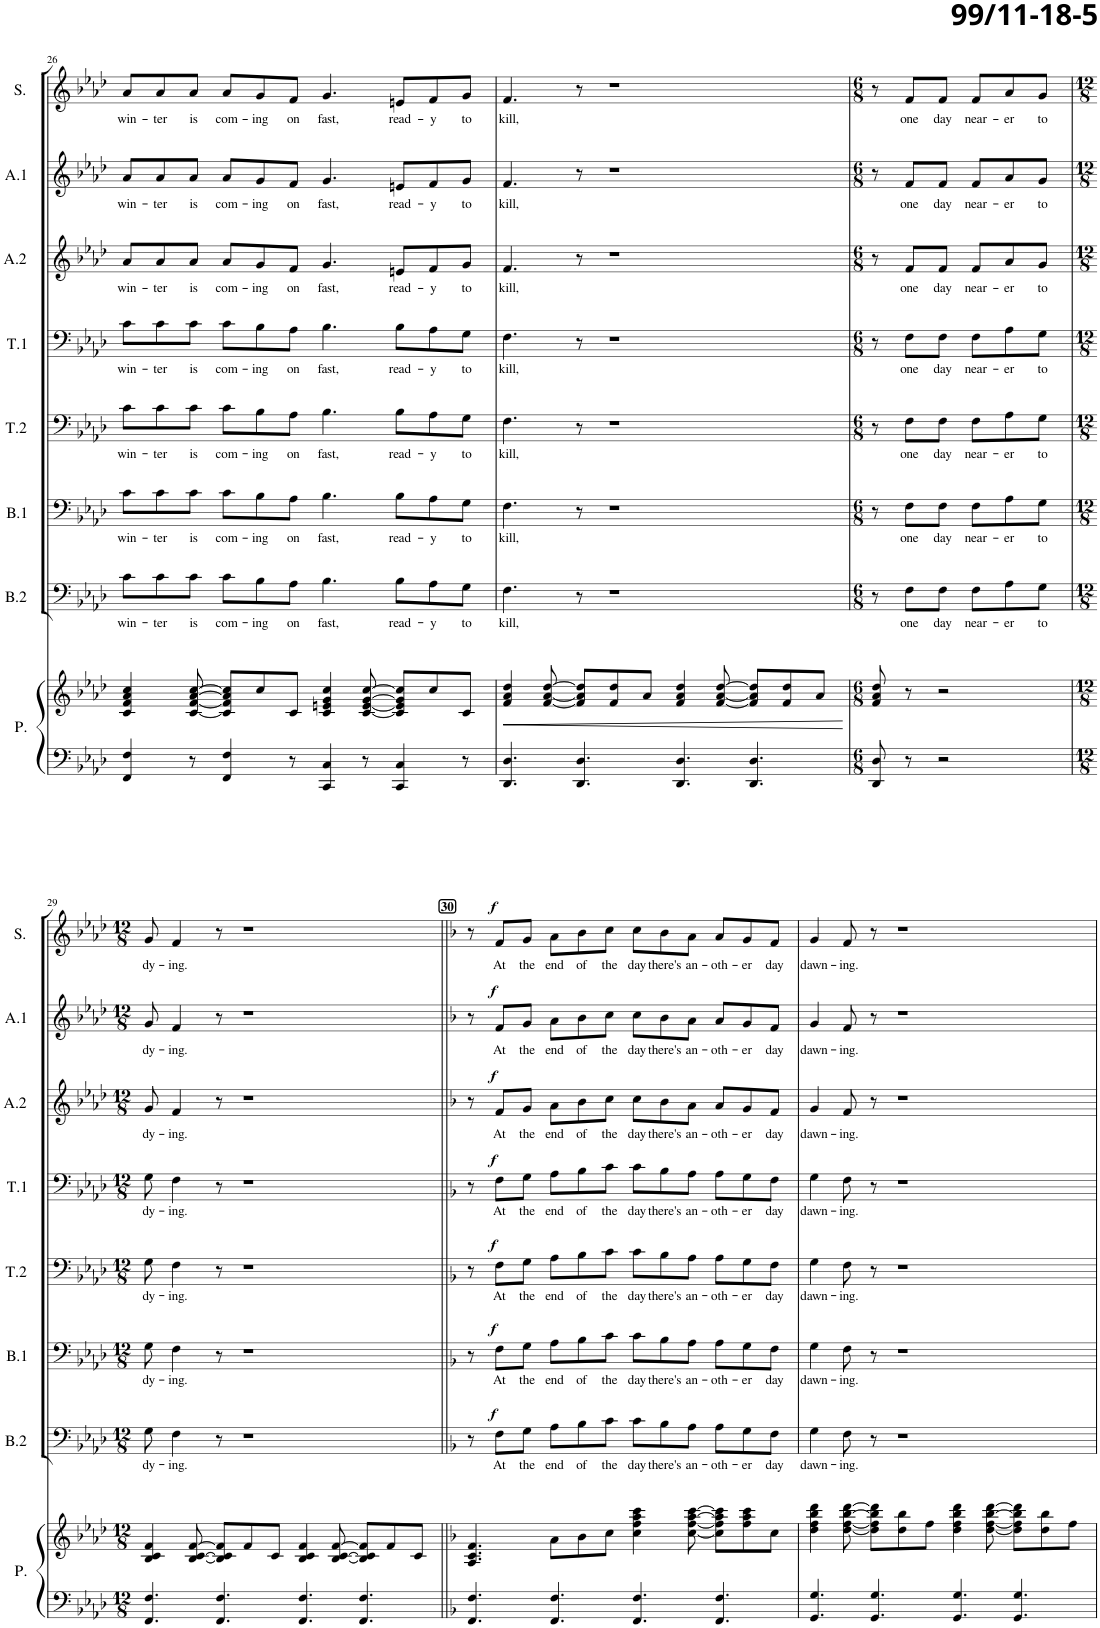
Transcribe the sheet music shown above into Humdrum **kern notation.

**kern	**kern	**kern	**text	**dynam	**kern	**text	**dynam	**kern	**text	**dynam	**kern	**text	**dynam	**kern	**text	**dynam	**kern	**text	**dynam	**kern	**text	**dynam
*part8	*part8	*part7	*part7	*part7	*part6	*part6	*part6	*part5	*part5	*part5	*part4	*part4	*part4	*part3	*part3	*part3	*part2	*part2	*part2	*part1	*part1	*part1
*staff9	*staff8	*staff7	*staff7	*staff7	*staff6	*staff6	*staff6	*staff5	*staff5	*staff5	*staff4	*staff4	*staff4	*staff3	*staff3	*staff3	*staff2	*staff2	*staff2	*staff1	*staff1	*staff1
*I"Piano	*	*I"Bass 2	*	*	*I"Bass 1	*	*	*I"Tenor 2	*	*	*I"Tenor 1	*	*	*I"Alto 2	*	*	*I"Alto 1	*	*	*I"Soprano	*	*
*I'P.	*	*I'B.2	*	*	*I'B.1	*	*	*I'T.2	*	*	*I'T.1	*	*	*I'A.2	*	*	*I'A.1	*	*	*I'S.	*	*
!!LO:PB:g=z
*clefF4	*clefG2	*clefF4	*	*	*clefF4	*	*	*clefF4	*	*	*clefF4	*	*	*clefG2	*	*	*clefG2	*	*	*clefG2	*	*
*k[b-e-a-d-]	*k[b-e-a-d-]	*k[b-e-a-d-]	*	*	*k[b-e-a-d-]	*	*	*k[b-e-a-d-]	*	*	*k[b-e-a-d-]	*	*	*k[b-e-a-d-]	*	*	*k[b-e-a-d-]	*	*	*k[b-e-a-d-]	*	*
*M12/8	*M12/8	*M12/8	*	*	*M12/8	*	*	*M12/8	*	*	*M12/8	*	*	*M12/8	*	*	*M12/8	*	*	*M12/8	*	*
=26	=26	=26	=26	=26	=26	=26	=26	=26	=26	=26	=26	=26	=26	=26	=26	=26	=26	=26	=26	=26	=26	=26
!	!	!	!LO:LY:b	!	!	!LO:LY:b	!	!	!LO:LY:b	!	!	!LO:LY:b	!	!	!LO:LY:b	!	!	!LO:LY:b	!	!	!LO:LY:b	!
4FF/ 4F/	4c/ 4f/ 4a-/ 4cc/	8c\L	win-	.	8c\L	win-	.	8c\L	win-	.	8c\L	win-	.	8a-/L	win-	.	8a-/L	win-	.	8a-/L	win-	.
!	!	!	!LO:LY:b	!	!	!LO:LY:b	!	!	!LO:LY:b	!	!	!LO:LY:b	!	!	!LO:LY:b	!	!	!LO:LY:b	!	!	!LO:LY:b	!
.	.	8c\	-ter	.	8c\	-ter	.	8c\	-ter	.	8c\	-ter	.	8a-/	-ter	.	8a-/	-ter	.	8a-/	-ter	.
!	!	!	!LO:LY:b	!	!	!LO:LY:b	!	!	!LO:LY:b	!	!	!LO:LY:b	!	!	!LO:LY:b	!	!	!LO:LY:b	!	!	!LO:LY:b	!
8r	[8c/ [8f/ [8a-/ [8cc/	8c\J	is	.	8c\J	is	.	8c\J	is	.	8c\J	is	.	8a-/J	is	.	8a-/J	is	.	8a-/J	is	.
!	!	!	!LO:LY:b	!	!	!LO:LY:b	!	!	!LO:LY:b	!	!	!LO:LY:b	!	!	!LO:LY:b	!	!	!LO:LY:b	!	!	!LO:LY:b	!
4FF/ 4F/	8c/] 8f/] 8a-/] 8cc/]L	8c\L	com-	.	8c\L	com-	.	8c\L	com-	.	8c\L	com-	.	8a-/L	com-	.	8a-/L	com-	.	8a-/L	com-	.
!	!	!	!LO:LY:b	!	!	!LO:LY:b	!	!	!LO:LY:b	!	!	!LO:LY:b	!	!	!LO:LY:b	!	!	!LO:LY:b	!	!	!LO:LY:b	!
.	8cc/	8B-\	-ing	.	8B-\	-ing	.	8B-\	-ing	.	8B-\	-ing	.	8g/	-ing	.	8g/	-ing	.	8g/	-ing	.
!	!	!	!LO:LY:b	!	!	!LO:LY:b	!	!	!LO:LY:b	!	!	!LO:LY:b	!	!	!LO:LY:b	!	!	!LO:LY:b	!	!	!LO:LY:b	!
8r	8c/J	8A-\J	on	.	8A-\J	on	.	8A-\J	on	.	8A-\J	on	.	8f/J	on	.	8f/J	on	.	8f/J	on	.
!	!	!	!LO:LY:b	!	!	!LO:LY:b	!	!	!LO:LY:b	!	!	!LO:LY:b	!	!	!LO:LY:b	!	!	!LO:LY:b	!	!	!LO:LY:b	!
4CC/ 4C/	4c/ 4en/ 4g/ 4cc/	4.B-\	fast,	.	4.B-\	fast,	.	4.B-\	fast,	.	4.B-\	fast,	.	4.g/	fast,	.	4.g/	fast,	.	4.g/	fast,	.
8r	[8c/ [8e/ [8g/ [8cc/	.	.	.	.	.	.	.	.	.	.	.	.	.	.	.	.	.	.	.	.	.
!	!	!	!LO:LY:b	!	!	!LO:LY:b	!	!	!LO:LY:b	!	!	!LO:LY:b	!	!	!LO:LY:b	!	!	!LO:LY:b	!	!	!LO:LY:b	!
4CC/ 4C/	8c/] 8e/] 8g/] 8cc/]L	8B-\L	read-	.	8B-\L	read-	.	8B-\L	read-	.	8B-\L	read-	.	8en/L	read-	.	8en/L	read-	.	8en/L	read-	.
!	!	!	!LO:LY:b	!	!	!LO:LY:b	!	!	!LO:LY:b	!	!	!LO:LY:b	!	!	!LO:LY:b	!	!	!LO:LY:b	!	!	!LO:LY:b	!
.	8cc/	8A-\	-y	.	8A-\	-y	.	8A-\	-y	.	8A-\	-y	.	8f/	-y	.	8f/	-y	.	8f/	-y	.
!	!	!	!LO:LY:b	!	!	!LO:LY:b	!	!	!LO:LY:b	!	!	!LO:LY:b	!	!	!LO:LY:b	!	!	!LO:LY:b	!	!	!LO:LY:b	!
8r	8c/J	8G\J	to	.	8G\J	to	.	8G\J	to	.	8G\J	to	.	8g/J	to	.	8g/J	to	.	8g/J	to	.
=27	=27	=27	=27	=27	=27	=27	=27	=27	=27	=27	=27	=27	=27	=27	=27	=27	=27	=27	=27	=27	=27	=27
!	!	!	!LO:LY:b	!	!	!LO:LY:b	!	!	!LO:LY:b	!	!	!LO:LY:b	!	!	!LO:LY:b	!	!	!LO:LY:b	!	!	!LO:LY:b	!
4.DD-/ 4.D-/	4f/ 4a-/ 4dd-/	4.F\	kill,	.	4.F\	kill,	.	4.F\	kill,	.	4.F\	kill,	.	4.f/	kill,	.	4.f/	kill,	.	4.f/	kill,	.
.	[8f/ [8a-/ [8dd-/	.	.	.	.	.	.	.	.	.	.	.	.	.	.	.	.	.	.	.	.	.
4.DD-/ 4.D-/	8f/] 8a-/] 8dd-/]L	8r	.	.	8r	.	.	8r	.	.	8r	.	.	8r	.	.	8r	.	.	8r	.	.
.	8f/ 8dd-/	1r	.	.	1r	.	.	1r	.	.	1r	.	.	1r	.	.	1r	.	.	1r	.	.
.	8a-/J	.	.	.	.	.	.	.	.	.	.	.	.	.	.	.	.	.	.	.	.	.
4.DD-/ 4.D-/	4f/ 4a-/ 4dd-/	.	.	.	.	.	.	.	.	.	.	.	.	.	.	.	.	.	.	.	.	.
.	[8f/ [8a-/ [8dd-/	.	.	.	.	.	.	.	.	.	.	.	.	.	.	.	.	.	.	.	.	.
4.DD-/ 4.D-/	8f/] 8a-/] 8dd-/]L	.	.	.	.	.	.	.	.	.	.	.	.	.	.	.	.	.	.	.	.	.
.	8f/ 8dd-/	.	.	.	.	.	.	.	.	.	.	.	.	.	.	.	.	.	.	.	.	.
.	8a-/J	.	.	.	.	.	.	.	.	.	.	.	.	.	.	.	.	.	.	.	.	.
=28	=28	=28	=28	=28	=28	=28	=28	=28	=28	=28	=28	=28	=28	=28	=28	=28	=28	=28	=28	=28	=28	=28
*M6/8	*M6/8	*M6/8	*	*	*M6/8	*	*	*M6/8	*	*	*M6/8	*	*	*M6/8	*	*	*M6/8	*	*	*M6/8	*	*
8DD-/ 8D-/	8f/ 8a-/ 8dd-/	8r	.	.	8r	.	.	8r	.	.	8r	.	.	8r	.	.	8r	.	.	8r	.	.
!	!	!	!LO:LY:b	!	!	!LO:LY:b	!	!	!LO:LY:b	!	!	!LO:LY:b	!	!	!LO:LY:b	!	!	!LO:LY:b	!	!	!LO:LY:b	!
8r	8r	8F\L	one	.	8F\L	one	.	8F\L	one	.	8F\L	one	.	8f/L	one	.	8f/L	one	.	8f/L	one	.
!	!	!	!LO:LY:b	!	!	!LO:LY:b	!	!	!LO:LY:b	!	!	!LO:LY:b	!	!	!LO:LY:b	!	!	!LO:LY:b	!	!	!LO:LY:b	!
2r	2r	8F\J	day	.	8F\J	day	.	8F\J	day	.	8F\J	day	.	8f/J	day	.	8f/J	day	.	8f/J	day	.
!	!	!	!LO:LY:b	!	!	!LO:LY:b	!	!	!LO:LY:b	!	!	!LO:LY:b	!	!	!LO:LY:b	!	!	!LO:LY:b	!	!	!LO:LY:b	!
.	.	8F\L	near-	.	8F\L	near-	.	8F\L	near-	.	8F\L	near-	.	8f/L	near-	.	8f/L	near-	.	8f/L	near-	.
!	!	!	!LO:LY:b	!	!	!LO:LY:b	!	!	!LO:LY:b	!	!	!LO:LY:b	!	!	!LO:LY:b	!	!	!LO:LY:b	!	!	!LO:LY:b	!
.	.	8A-\	-er	.	8A-\	-er	.	8A-\	-er	.	8A-\	-er	.	8a-/	-er	.	8a-/	-er	.	8a-/	-er	.
!	!	!	!LO:LY:b	!	!	!LO:LY:b	!	!	!LO:LY:b	!	!	!LO:LY:b	!	!	!LO:LY:b	!	!	!LO:LY:b	!	!	!LO:LY:b	!
.	.	8G\J	to	.	8G\J	to	.	8G\J	to	.	8G\J	to	.	8g/J	to	.	8g/J	to	.	8g/J	to	.
!!LO:LB:g=z
=29	=29	=29	=29	=29	=29	=29	=29	=29	=29	=29	=29	=29	=29	=29	=29	=29	=29	=29	=29	=29	=29	=29
*M12/8	*M12/8	*M12/8	*	*	*M12/8	*	*	*M12/8	*	*	*M12/8	*	*	*M12/8	*	*	*M12/8	*	*	*M12/8	*	*
!	!	!	!LO:LY:b	!	!	!LO:LY:b	!	!	!LO:LY:b	!	!	!LO:LY:b	!	!	!LO:LY:b	!	!	!LO:LY:b	!	!	!LO:LY:b	!
4.FF/ 4.F/	4B-/ 4c/ 4f/	8G\	dy-	.	8G\	dy-	.	8G\	dy-	.	8G\	dy-	.	8g/	dy-	.	8g/	dy-	.	8g/	dy-	.
!	!	!	!LO:LY:b	!	!	!LO:LY:b	!	!	!LO:LY:b	!	!	!LO:LY:b	!	!	!LO:LY:b	!	!	!LO:LY:b	!	!	!LO:LY:b	!
.	.	4F\	-ing.	.	4F\	-ing.	.	4F\	-ing.	.	4F\	-ing.	.	4f/	-ing.	.	4f/	-ing.	.	4f/	-ing.	.
.	[8B-/ [8c/ [8f/	.	.	.	.	.	.	.	.	.	.	.	.	.	.	.	.	.	.	.	.	.
4.FF/ 4.F/	8B-/] 8c/] 8f/]L	8r	.	.	8r	.	.	8r	.	.	8r	.	.	8r	.	.	8r	.	.	8r	.	.
.	8f/	1r	.	.	1r	.	.	1r	.	.	1r	.	.	1r	.	.	1r	.	.	1r	.	.
.	8c/J	.	.	.	.	.	.	.	.	.	.	.	.	.	.	.	.	.	.	.	.	.
4.FF/ 4.F/	4B-/ 4c/ 4f/	.	.	.	.	.	.	.	.	.	.	.	.	.	.	.	.	.	.	.	.	.
.	[8B-/ [8c/ [8f/	.	.	.	.	.	.	.	.	.	.	.	.	.	.	.	.	.	.	.	.	.
4.FF/ 4.F/	8B-/] 8c/] 8f/]L	.	.	.	.	.	.	.	.	.	.	.	.	.	.	.	.	.	.	.	.	.
.	8f/	.	.	.	.	.	.	.	.	.	.	.	.	.	.	.	.	.	.	.	.	.
.	8c/J	.	.	.	.	.	.	.	.	.	.	.	.	.	.	.	.	.	.	.	.	.
!!LO:REH:place=s1:a:B:cj:t=30
=30||	=30||	=30||	=30||	=30||	=30||	=30||	=30||	=30||	=30||	=30||	=30||	=30||	=30||	=30||	=30||	=30||	=30||	=30||	=30||	=30||	=30||	=30||
*k[b-]	*k[b-]	*k[b-]	*	*	*k[b-]	*	*	*k[b-]	*	*	*k[b-]	*	*	*k[b-]	*	*	*k[b-]	*	*	*k[b-]	*	*
4.FF/ 4.F/	4.A/ 4.c/ 4.f/	8r	.	.	8r	.	.	8r	.	.	8r	.	.	8r	.	.	8r	.	.	8r	.	.
!	!	!	!LO:LY:b	!LO:DY:a	!	!LO:LY:b	!LO:DY:a	!	!LO:LY:b	!LO:DY:a	!	!LO:LY:b	!LO:DY:a	!	!LO:LY:b	!LO:DY:a	!	!LO:LY:b	!LO:DY:a	!	!LO:LY:b	!LO:DY:a
.	.	8F\L	At	f	8F\L	At	f	8F\L	At	f	8F\L	At	f	8f/L	At	f	8f/L	At	f	8f/L	At	f
!	!	!	!LO:LY:b	!	!	!LO:LY:b	!	!	!LO:LY:b	!	!	!LO:LY:b	!	!	!LO:LY:b	!	!	!LO:LY:b	!	!	!LO:LY:b	!
.	.	8G\J	the	.	8G\J	the	.	8G\J	the	.	8G\J	the	.	8g/J	the	.	8g/J	the	.	8g/J	the	.
!	!	!	!LO:LY:b	!	!	!LO:LY:b	!	!	!LO:LY:b	!	!	!LO:LY:b	!	!	!LO:LY:b	!	!	!LO:LY:b	!	!	!LO:LY:b	!
4.FF/ 4.F/	8a\L	8A\L	end	.	8A\L	end	.	8A\L	end	.	8A\L	end	.	8a\L	end	.	8a\L	end	.	8a\L	end	.
!	!	!	!LO:LY:b	!	!	!LO:LY:b	!	!	!LO:LY:b	!	!	!LO:LY:b	!	!	!LO:LY:b	!	!	!LO:LY:b	!	!	!LO:LY:b	!
.	8b-\	8B-\	of	.	8B-\	of	.	8B-\	of	.	8B-\	of	.	8b-\	of	.	8b-\	of	.	8b-\	of	.
!	!	!	!LO:LY:b	!	!	!LO:LY:b	!	!	!LO:LY:b	!	!	!LO:LY:b	!	!	!LO:LY:b	!	!	!LO:LY:b	!	!	!LO:LY:b	!
.	8cc\J	8c\J	the	.	8c\J	the	.	8c\J	the	.	8c\J	the	.	8cc\J	the	.	8cc\J	the	.	8cc\J	the	.
!	!	!	!LO:LY:b	!	!	!LO:LY:b	!	!	!LO:LY:b	!	!	!LO:LY:b	!	!	!LO:LY:b	!	!	!LO:LY:b	!	!	!LO:LY:b	!
4.FF/ 4.F/	4cc\ 4ff\ 4aa\ 4ccc\	8c\L	day	.	8c\L	day	.	8c\L	day	.	8c\L	day	.	8cc\L	day	.	8cc\L	day	.	8cc\L	day	.
!	!	!	!LO:LY:b	!	!	!LO:LY:b	!	!	!LO:LY:b	!	!	!LO:LY:b	!	!	!LO:LY:b	!	!	!LO:LY:b	!	!	!LO:LY:b	!
.	.	8B-\	there's	.	8B-\	there's	.	8B-\	there's	.	8B-\	there's	.	8b-\	there's	.	8b-\	there's	.	8b-\	there's	.
!	!	!	!LO:LY:b	!	!	!LO:LY:b	!	!	!LO:LY:b	!	!	!LO:LY:b	!	!	!LO:LY:b	!	!	!LO:LY:b	!	!	!LO:LY:b	!
.	[8cc\ [8ff\ [8aa\ [8ccc\	8A\J	an-	.	8A\J	an-	.	8A\J	an-	.	8A\J	an-	.	8a\J	an-	.	8a\J	an-	.	8a\J	an-	.
!	!	!	!LO:LY:b	!	!	!LO:LY:b	!	!	!LO:LY:b	!	!	!LO:LY:b	!	!	!LO:LY:b	!	!	!LO:LY:b	!	!	!LO:LY:b	!
4.FF/ 4.F/	8cc\] 8ff\] 8aa\] 8ccc\]L	8A\L	-oth-	.	8A\L	-oth-	.	8A\L	-oth-	.	8A\L	-oth-	.	8a/L	-oth-	.	8a/L	-oth-	.	8a/L	-oth-	.
!	!	!	!LO:LY:b	!	!	!LO:LY:b	!	!	!LO:LY:b	!	!	!LO:LY:b	!	!	!LO:LY:b	!	!	!LO:LY:b	!	!	!LO:LY:b	!
.	8ff\ 8aa\ 8ccc\	8G\	-er	.	8G\	-er	.	8G\	-er	.	8G\	-er	.	8g/	-er	.	8g/	-er	.	8g/	-er	.
!	!	!	!LO:LY:b	!	!	!LO:LY:b	!	!	!LO:LY:b	!	!	!LO:LY:b	!	!	!LO:LY:b	!	!	!LO:LY:b	!	!	!LO:LY:b	!
.	8cc\J	8F\J	day	.	8F\J	day	.	8F\J	day	.	8F\J	day	.	8f/J	day	.	8f/J	day	.	8f/J	day	.
=31	=31	=31	=31	=31	=31	=31	=31	=31	=31	=31	=31	=31	=31	=31	=31	=31	=31	=31	=31	=31	=31	=31
!	!	!	!LO:LY:b	!	!	!LO:LY:b	!	!	!LO:LY:b	!	!	!LO:LY:b	!	!	!LO:LY:b	!	!	!LO:LY:b	!	!	!LO:LY:b	!
4.GG/ 4.G/	4dd\ 4ff\ 4bb-\ 4ddd\	4G\	dawn-	.	4G\	dawn-	.	4G\	dawn-	.	4G\	dawn-	.	4g/	dawn-	.	4g/	dawn-	.	4g/	dawn-	.
!	!	!	!LO:LY:b	!	!	!LO:LY:b	!	!	!LO:LY:b	!	!	!LO:LY:b	!	!	!LO:LY:b	!	!	!LO:LY:b	!	!	!LO:LY:b	!
.	[8dd\ [8ff\ [8bb-\ [8ddd\	8F\	-ing.	.	8F\	-ing.	.	8F\	-ing.	.	8F\	-ing.	.	8f/	-ing.	.	8f/	-ing.	.	8f/	-ing.	.
4.GG/ 4.G/	8dd\] 8ff\] 8bb-\] 8ddd\]L	8r	.	.	8r	.	.	8r	.	.	8r	.	.	8r	.	.	8r	.	.	8r	.	.
.	8dd\ 8bb-\	1r	.	.	1r	.	.	1r	.	.	1r	.	.	1r	.	.	1r	.	.	1r	.	.
.	8ff\J	.	.	.	.	.	.	.	.	.	.	.	.	.	.	.	.	.	.	.	.	.
4.GG/ 4.G/	4dd\ 4ff\ 4bb-\ 4ddd\	.	.	.	.	.	.	.	.	.	.	.	.	.	.	.	.	.	.	.	.	.
.	[8dd\ [8ff\ [8bb-\ [8ddd\	.	.	.	.	.	.	.	.	.	.	.	.	.	.	.	.	.	.	.	.	.
4.GG/ 4.G/	8dd\] 8ff\] 8bb-\] 8ddd\]L	.	.	.	.	.	.	.	.	.	.	.	.	.	.	.	.	.	.	.	.	.
.	8dd\ 8bb-\	.	.	.	.	.	.	.	.	.	.	.	.	.	.	.	.	.	.	.	.	.
.	8ff\J	.	.	.	.	.	.	.	.	.	.	.	.	.	.	.	.	.	.	.	.	.
=	=	=	=	=	=	=	=	=	=	=	=	=	=	=	=	=	=	=	=	=	=	=
*-	*-	*-	*-	*-	*-	*-	*-	*-	*-	*-	*-	*-	*-	*-	*-	*-	*-	*-	*-	*-	*-	*-
